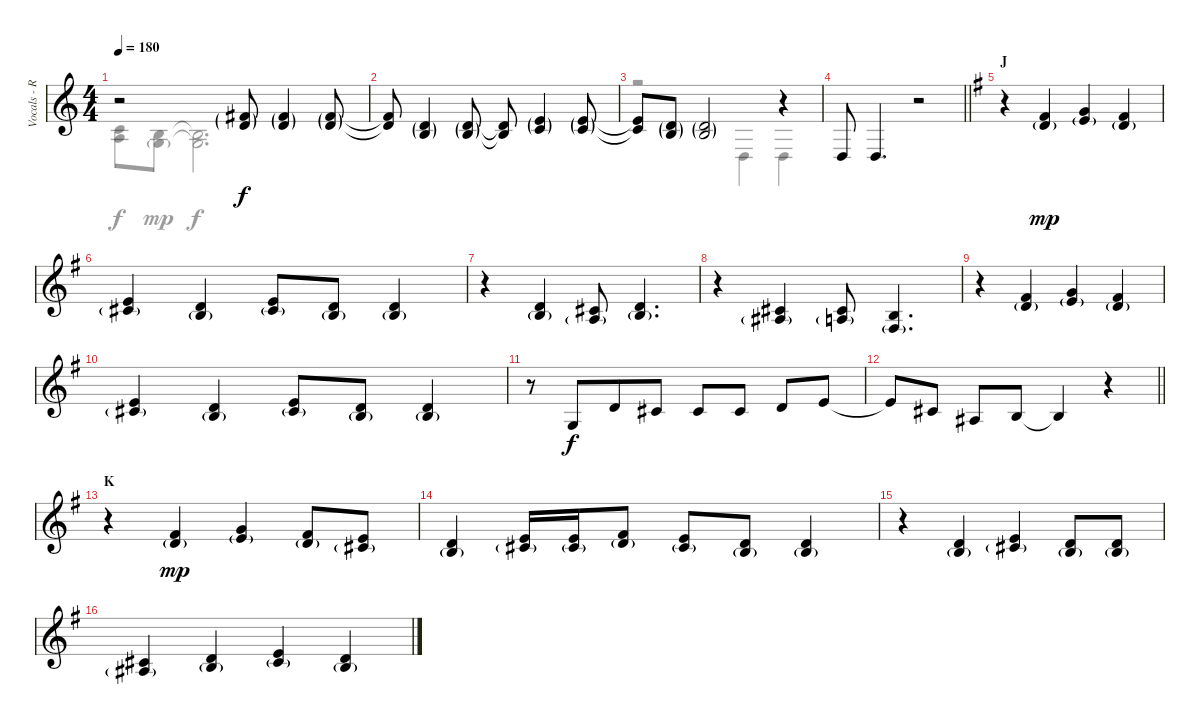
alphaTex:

\track ("Vocals - Ruki" "Vocals - R") {instrument lead6voice}
\staff {score}
\tuning (B3 Gb3 D3 A2 E2 B1) {hide}
\voice
\ts (4 4)
\tempo 180
\clef g2
\ks c
r.2{dy f} (7.1{g} 8.2{g}).8 (7.1{g} 8.2{g}).4 (7.1{g} 8.2{g}).8 |
(7.1{t} 8.2{t}).8 (3.1{g} 5.2{g}).4 (3.1{g} 5.2{g}).8 (3.1{t} 5.2{t}).8 (5.1{g} 6.2{g}).4 (5.1{g} 6.2{g}).8 |
(5.1{t} 6.2{t}).8 (3.1{g} 5.2{g}).8 (3.1{g} 5.2{g}).2 r.4 |
\barLineRight lightlight
0.3.8 0.3.4{d} r.2 |
\section ("" "J")
\ks g
r.4 (7.1 8.2{g}).4{dy mp} (8.1 10.2{g}).4 (7.1 8.2{g}).4 |
(5.1 7.2{g}).4 (3.1 5.2{g}).4 (5.1 7.2{g}).8 (3.1 5.2{g}).8 (3.1 5.2{g}).4 |
r.4 (3.1 5.2{g}).4 (2.1 3.2{g}).8 (3.1 5.2{g}).4{d} |
r.4 (2.1 4.2{g}).4 (2.1 3.2{g}).8 (0.1 0.2{g}).4{d} |
r.4 (7.1 8.2{g}).4 (8.1 10.2{g}).4 (7.1 8.2{g}).4 |
(5.1 7.2{g}).4 (3.1 5.2{g}).4 (5.1 7.2{g}).8 (3.1 5.2{g}).8 (3.1 5.2{g}).4 |
r.8 1.2.8{dy f beam merge} 3.1.8 2.1.8 2.1.8 2.1.8 3.1.8 5.1.8 |
\barLineRight lightlight
5.1{t}.8 2.1.8 4.2.8 0.1.8 0.1{t}.4 r.4 |
\section ("" "K")
r.4 (7.1 8.2{g}).4{dy mp} (8.1 10.2{g}).4 (7.1 8.2{g}).8 (5.1 7.2{g}).8 |
(3.1 5.2{g}).4 (5.1 7.2{g}).16 (5.1 7.2{g}).16 (7.1 8.2{g}).8 (5.1 7.2{g}).8 (3.1 5.2{g}).8 (3.1 5.2{g}).4 |
r.4 (3.1 5.2{g}).4 (5.1 7.2{g}).4 (3.1 5.2{g}).8 (3.1 5.2{g}).8 |
(2.1 4.2{g}).4 (3.1 5.2{g}).4 (5.1 7.2{g}).4 (3.1 5.2{g}).4
\voice
\clef g2
\ottava regular
\simile none
\ks c
(1.1{t} 3.2{t}).8{dy f} (9.3 10.4{g}).8{dy mp} (9.3{t} 10.4{t}).2{d dy f} |
|
r.2 0.3.4 0.3.4 |
\barLineRight lightlight
|
\ks g
|
|
|
|
|
|
|
\barLineRight lightlight
|
|
|
|
